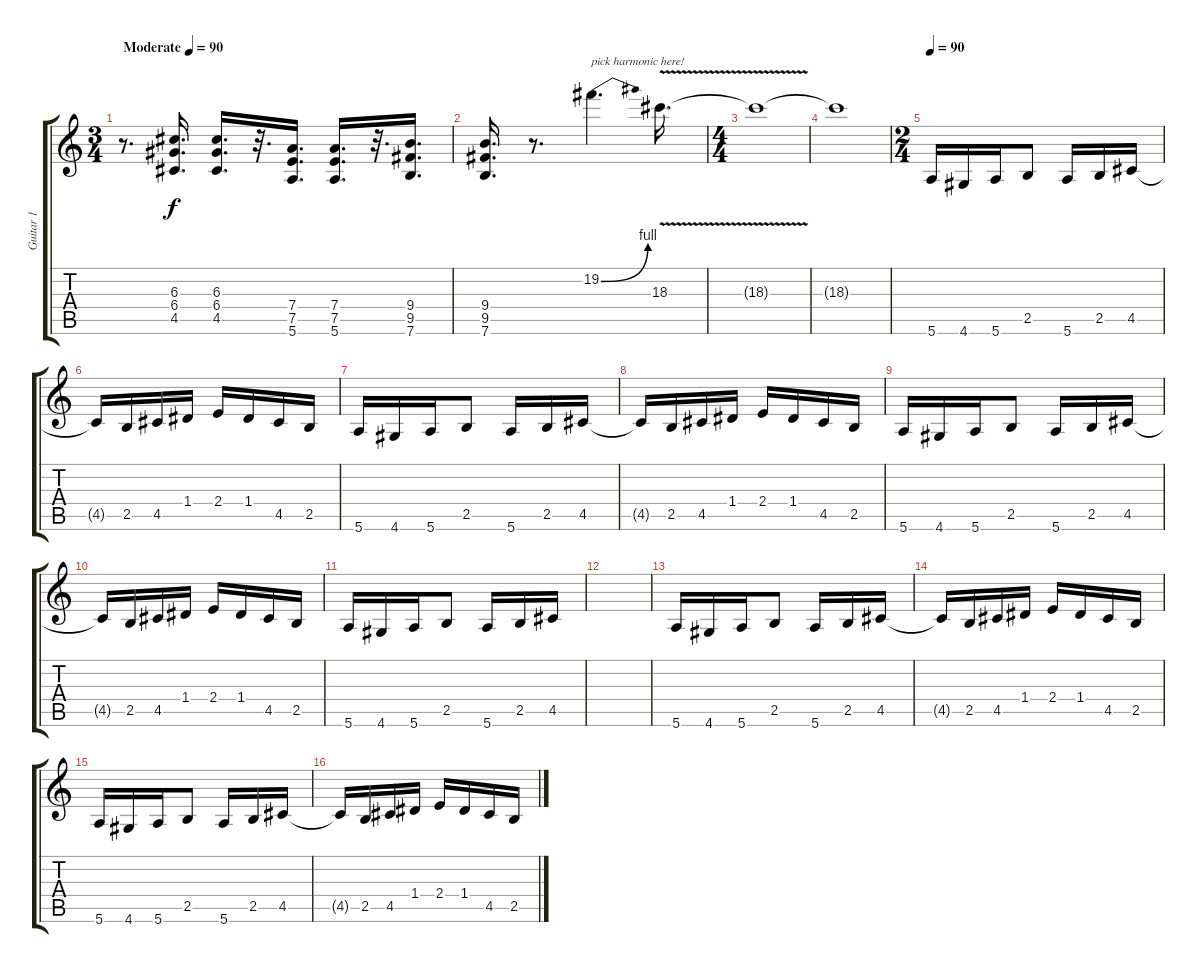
\track ("Guitar 1" "Guitar 1") {instrument distortionguitar}
\staff {score tabs}
\tuning (E4 B3 G3 D3 A2 E2) {hide}
\ts (3 4)
\tempo (90 "Moderate")
\clef g2
\ks c
r.8{d dy f instrument distortionguitar} (6.3 6.4 4.5).16{d} (6.3 6.4 4.5).16{d} r.32{d} (7.4 7.5 5.6).16{d} (7.4 7.5 5.6).16{d} r.32{d} (9.4 9.5 7.6).16{d} |
(9.4 9.5 7.6).16{d} r.8{d} 19.2{be (bend 0 0 60 4)}.4{d txt "pick harmonic here!"} 18.3{v}.16{d} |
\ts (4 4)
18.3{t}.1 |
18.3{t}.1 |
\ts (2 4)
\tempo 90
5.6.16 4.6.16 5.6.16 2.5.8 5.6.16 2.5.16 4.5.16 |
4.5{t}.16 2.5.16 4.5.16 1.4.16 2.4.16 1.4.16 4.5.16 2.5.16 |
5.6.16 4.6.16 5.6.16 2.5.8 5.6.16 2.5.16 4.5.16 |
4.5{t}.16 2.5.16 4.5.16 1.4.16 2.4.16 1.4.16 4.5.16 2.5.16 |
5.6.16 4.6.16 5.6.16 2.5.8 5.6.16 2.5.16 4.5.16 |
4.5{t}.16 2.5.16 4.5.16 1.4.16 2.4.16 1.4.16 4.5.16 2.5.16 |
5.6.16 4.6.16 5.6.16 2.5.8 5.6.16 2.5.16 4.5.16 |
|
5.6.16 4.6.16 5.6.16 2.5.8 5.6.16 2.5.16 4.5.16 |
4.5{t}.16 2.5.16 4.5.16 1.4.16 2.4.16 1.4.16 4.5.16 2.5.16 |
5.6.16 4.6.16 5.6.16 2.5.8 5.6.16 2.5.16 4.5.16 |
4.5{t}.16 2.5.16 4.5.16 1.4.16 2.4.16 1.4.16 4.5.16 2.5.16
